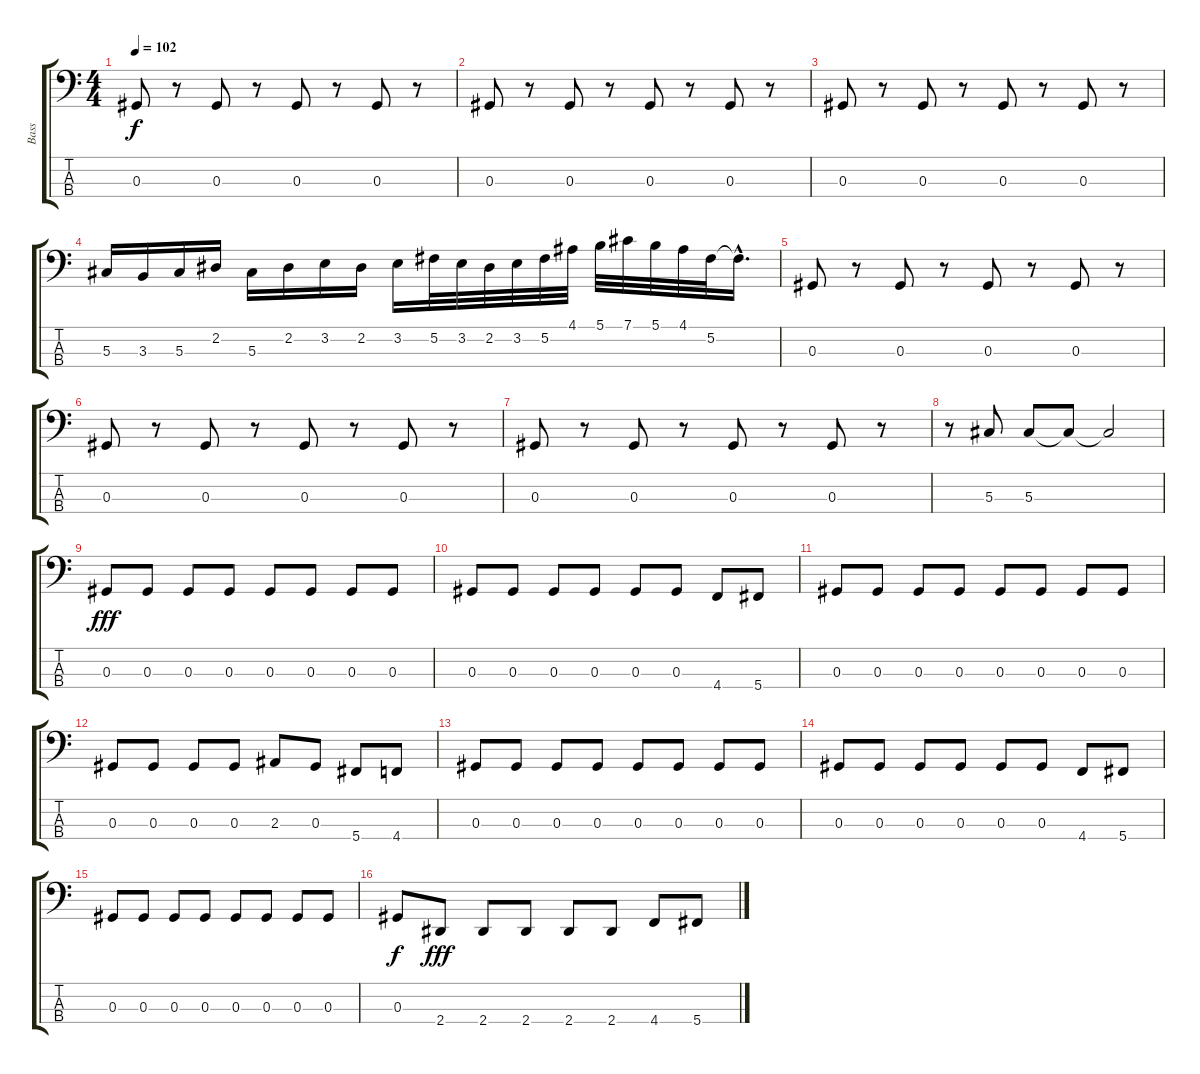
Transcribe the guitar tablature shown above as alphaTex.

\track ("Bass" "Bass") {instrument electricbassfinger}
\staff {score tabs}
\tuning (Gb2 Db2 Ab1 Db1) {hide}
\ts (4 4)
\tempo 102
\clef f4
\ks aminor
0.3.8{dy f} r.8 0.3.8 r.8 0.3.8 r.8 0.3.8 r.8 |
0.3.8 r.8 0.3.8 r.8 0.3.8 r.8 0.3.8 r.8 |
0.3.8 r.8 0.3.8 r.8 0.3.8 r.8 0.3.8 r.8 |
5.3.16 3.3.16 5.3.16 2.2.16 5.3.16 2.2.16 3.2.16 2.2.16 3.2.16 5.2.32 3.2.32 2.2.32 3.2.32 5.2.32 4.1.32 5.1.32 7.1.32 5.1.32 4.1.32 5.2.32 5.2{hac t}.16{d} |
0.3.8 r.8 0.3.8 r.8 0.3.8 r.8 0.3.8 r.8 |
0.3.8 r.8 0.3.8 r.8 0.3.8 r.8 0.3.8 r.8 |
0.3.8 r.8 0.3.8 r.8 0.3.8 r.8 0.3.8 r.8 |
r.8 5.3.8 5.3.8 5.3{t}.8 5.3{t}.2 |
0.3.8{dy fff} 0.3.8 0.3.8 0.3.8 0.3.8 0.3.8 0.3.8 0.3.8 |
0.3.8 0.3.8 0.3.8 0.3.8 0.3.8 0.3.8 4.4.8 5.4.8 |
0.3.8 0.3.8 0.3.8 0.3.8 0.3.8 0.3.8 0.3.8 0.3.8 |
0.3.8 0.3.8 0.3.8 0.3.8 2.3.8 0.3.8 5.4.8 4.4.8 |
0.3.8 0.3.8 0.3.8 0.3.8 0.3.8 0.3.8 0.3.8 0.3.8 |
0.3.8 0.3.8 0.3.8 0.3.8 0.3.8 0.3.8 4.4.8 5.4.8 |
0.3.8 0.3.8 0.3.8 0.3.8 0.3.8 0.3.8 0.3.8 0.3.8 |
0.3.8{dy f} 2.4.8{dy fff} 2.4.8 2.4.8 2.4.8 2.4.8 4.4.8 5.4.8
